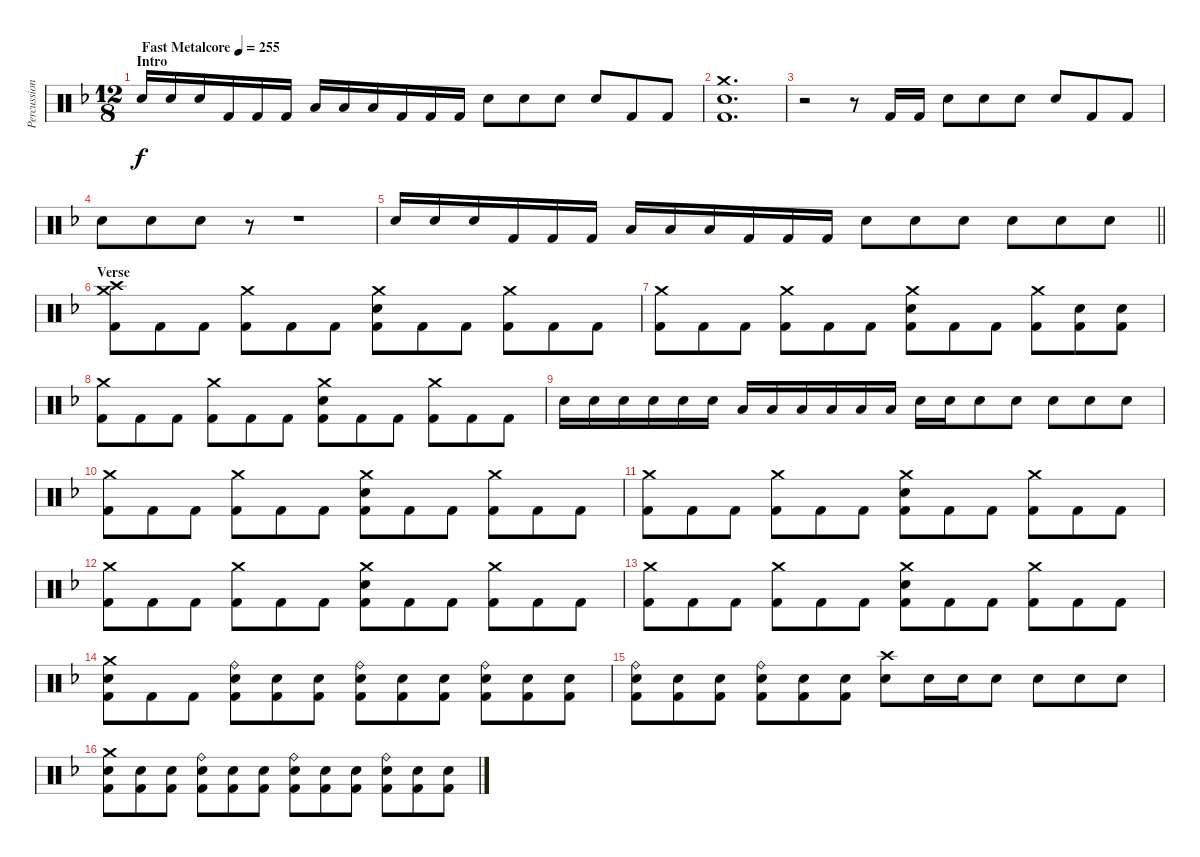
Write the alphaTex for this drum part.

\track ("Percussion" "Percussion") {instrument percussion}
\staff {score}
\articulation defaults
\ts (12 8)
\section ("" "Intro")
\tempo (255 "Fast Metalcore")
\clef neutral
\ks dminor "Electric Snare (hit)".16{dy f} "Electric Snare (hit)".16 "Electric Snare (hit)".16 "Kick (hit) 2".16 "Kick (hit) 2".16 "Kick (hit) 2".16 "Low Tom (hit)".16 "Low Tom (hit)".16 "Low Tom (hit)".16 "Kick (hit) 2".16 "Kick (hit) 2".16 "Kick (hit) 2".16 "Electric Snare (hit)".8 "Electric Snare (hit)".8 "Electric Snare (hit)".8 "Electric Snare (hit)".8 "Kick (hit) 2".8 "Kick (hit) 2".8
|
("Crash medium (hit)" "Electric Snare (hit)" "Kick (hit) 2").1{d} |
r.2 r.8 "Kick (hit) 2".16 "Kick (hit) 2".16 "Electric Snare (hit)".8 "Electric Snare (hit)".8 "Electric Snare (hit)".8 "Electric Snare (hit)".8 "Kick (hit) 2".8 "Kick (hit) 2".8 |
"Electric Snare (hit)".8 "Electric Snare (hit)".8 "Electric Snare (hit)".8 r.8 r.1 |
\barLineRight lightlight "Electric Snare (hit)".16 "Electric Snare (hit)".16 "Electric Snare (hit)".16 "Kick (hit) 2".16 "Kick (hit) 2".16 "Kick (hit) 2".16 "Low Tom (hit)".16 "Low Tom (hit)".16 "Low Tom (hit)".16 "Kick (hit) 2".16 "Kick (hit) 2".16 "Kick (hit) 2".16 "Electric Snare (hit)".8 "Electric Snare (hit)".8 "Electric Snare (hit)".8 "Electric Snare (hit)".8 "Electric Snare (hit)".8 "Electric Snare (hit)".8
|
\section ("" "Verse")
("Crash medium (hit)" "Crash high (hit)" "Kick (hit) 2").8 "Kick (hit) 2".8 "Kick (hit) 2".8 ("Crash medium (hit)" "Kick (hit) 2").8 "Kick (hit) 2".8 "Kick (hit) 2".8 ("Crash medium (hit)" "Electric Snare (hit)" "Kick (hit) 2").8 "Kick (hit) 2".8 "Kick (hit) 2".8 ("Crash medium (hit)" "Kick (hit) 2").8 "Kick (hit) 2".8 "Kick (hit) 2".8 |
("Crash medium (hit)" "Kick (hit) 2").8 "Kick (hit) 2".8 "Kick (hit) 2".8 ("Crash medium (hit)" "Kick (hit) 2").8 "Kick (hit) 2".8 "Kick (hit) 2".8 ("Crash medium (hit)" "Electric Snare (hit)" "Kick (hit) 2").8 "Kick (hit) 2".8 "Kick (hit) 2".8 ("Crash medium (hit)" "Kick (hit) 2").8 ("Electric Snare (hit)" "Kick (hit) 2").8 ("Electric Snare (hit)" "Kick (hit) 2").8 |
("Crash medium (hit)" "Kick (hit) 2").8 "Kick (hit) 2".8 "Kick (hit) 2".8 ("Crash medium (hit)" "Kick (hit) 2").8 "Kick (hit) 2".8 "Kick (hit) 2".8 ("Crash medium (hit)" "Electric Snare (hit)" "Kick (hit) 2").8 "Kick (hit) 2".8 "Kick (hit) 2".8 ("Crash medium (hit)" "Kick (hit) 2").8 "Kick (hit) 2".8 "Kick (hit) 2".8 |
"Electric Snare (hit)".16 "Electric Snare (hit)".16 "Electric Snare (hit)".16 "Electric Snare (hit)".16 "Electric Snare (hit)".16 "Electric Snare (hit)".16 "Low Tom (hit)".16 "Low Tom (hit)".16 "Low Tom (hit)".16 "Low Tom (hit)".16 "Low Tom (hit)".16 "Low Tom (hit)".16 "Electric Snare (hit)".16 "Electric Snare (hit)".16 "Electric Snare (hit)".8 "Electric Snare (hit)".8 "Electric Snare (hit)".8 "Electric Snare (hit)".8 "Electric Snare (hit)".8 |
("Crash medium (hit)" "Kick (hit) 2").8 "Kick (hit) 2".8 "Kick (hit) 2".8 ("Crash medium (hit)" "Kick (hit) 2").8 "Kick (hit) 2".8 "Kick (hit) 2".8 ("Crash medium (hit)" "Electric Snare (hit)" "Kick (hit) 2").8 "Kick (hit) 2".8 "Kick (hit) 2".8 ("Crash medium (hit)" "Kick (hit) 2").8 "Kick (hit) 2".8 "Kick (hit) 2".8 |
("Crash medium (hit)" "Kick (hit) 2").8 "Kick (hit) 2".8 "Kick (hit) 2".8 ("Crash medium (hit)" "Kick (hit) 2").8 "Kick (hit) 2".8 "Kick (hit) 2".8 ("Crash medium (hit)" "Electric Snare (hit)" "Kick (hit) 2").8 "Kick (hit) 2".8 "Kick (hit) 2".8 ("Crash medium (hit)" "Kick (hit) 2").8 "Kick (hit) 2".8 "Kick (hit) 2".8 |
("Crash medium (hit)" "Kick (hit) 2").8 "Kick (hit) 2".8 "Kick (hit) 2".8 ("Crash medium (hit)" "Kick (hit) 2").8 "Kick (hit) 2".8 "Kick (hit) 2".8 ("Crash medium (hit)" "Electric Snare (hit)" "Kick (hit) 2").8 "Kick (hit) 2".8 "Kick (hit) 2".8 ("Crash medium (hit)" "Kick (hit) 2").8 "Kick (hit) 2".8 "Kick (hit) 2".8 |
("Crash medium (hit)" "Kick (hit) 2").8 "Kick (hit) 2".8 "Kick (hit) 2".8 ("Crash medium (hit)" "Kick (hit) 2").8 "Kick (hit) 2".8 "Kick (hit) 2".8 ("Crash medium (hit)" "Electric Snare (hit)" "Kick (hit) 2").8 "Kick (hit) 2".8 "Kick (hit) 2".8 ("Crash medium (hit)" "Kick (hit) 2").8 "Kick (hit) 2".8 "Kick (hit) 2".8 |
("Crash medium (hit)" "Electric Snare (hit)" "Kick (hit) 2").8 "Kick (hit) 2".8 "Kick (hit) 2".8 ("Ride (bell)" "Electric Snare (hit)" "Kick (hit) 2").8 ("Electric Snare (hit)" "Kick (hit) 2").8 ("Electric Snare (hit)" "Kick (hit) 2").8 ("Ride (bell)" "Electric Snare (hit)" "Kick (hit) 2").8 ("Electric Snare (hit)" "Kick (hit) 2").8 ("Electric Snare (hit)" "Kick (hit) 2").8 ("Ride (bell)" "Electric Snare (hit)" "Kick (hit) 2").8 ("Electric Snare (hit)" "Kick (hit) 2").8 ("Electric Snare (hit)" "Kick (hit) 2").8 |
("Ride (bell)" "Electric Snare (hit)" "Kick (hit) 2").8 ("Electric Snare (hit)" "Kick (hit) 2").8 ("Electric Snare (hit)" "Kick (hit) 2").8 ("Ride (bell)" "Electric Snare (hit)" "Kick (hit) 2").8 ("Electric Snare (hit)" "Kick (hit) 2").8 ("Electric Snare (hit)" "Kick (hit) 2").8 ("Crash high (hit)" "Electric Snare (hit)").8 "Electric Snare (hit)".16 "Electric Snare (hit)".16 "Electric Snare (hit)".8 "Electric Snare (hit)".8 "Electric Snare (hit)".8 "Electric Snare (hit)".8 |
("Crash medium (hit)" "Electric Snare (hit)" "Kick (hit) 2").8 ("Electric Snare (hit)" "Kick (hit) 2").8 ("Electric Snare (hit)" "Kick (hit) 2").8 ("Ride (bell)" "Electric Snare (hit)" "Kick (hit) 2").8 ("Electric Snare (hit)" "Kick (hit) 2").8 ("Electric Snare (hit)" "Kick (hit) 2").8 ("Ride (bell)" "Electric Snare (hit)" "Kick (hit) 2").8 ("Electric Snare (hit)" "Kick (hit) 2").8 ("Electric Snare (hit)" "Kick (hit) 2").8 ("Ride (bell)" "Electric Snare (hit)" "Kick (hit) 2").8 ("Electric Snare (hit)" "Kick (hit) 2").8 ("Electric Snare (hit)" "Kick (hit) 2").8
